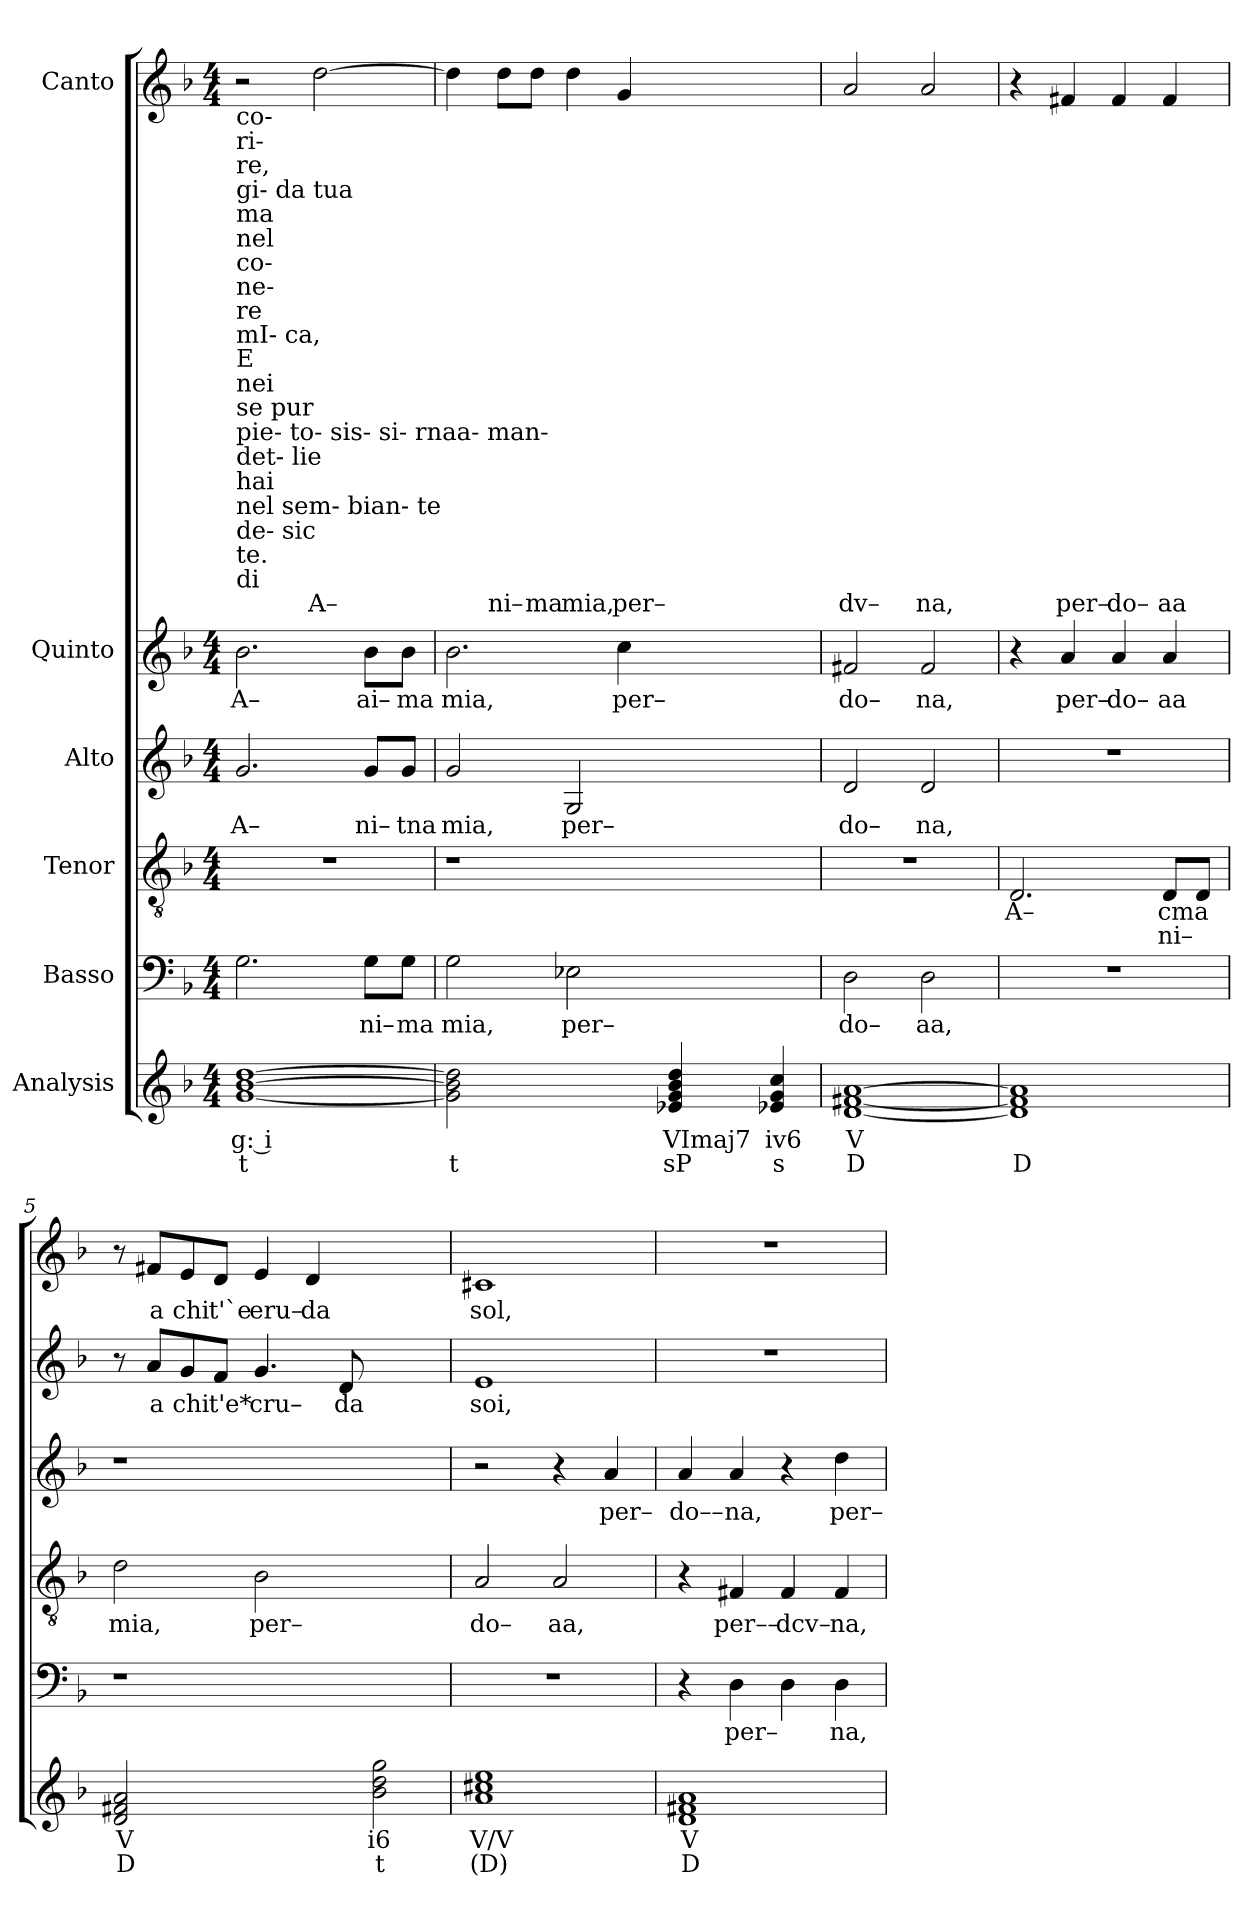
**kern	**text	**text	**kern	**text	**kern	**text	**text	**kern	**text	**kern	**text	**kern	**text
*part6	*part6	*part6	*part5	*part5	*part4	*part4	*part4	*part3	*part3	*part2	*part2	*part1	*part1
*staff6	*staff6	*staff6	*staff5	*staff5	*staff4	*staff4	*staff4	*staff3	*staff3	*staff2	*staff2	*staff1	*staff1
*I"Analysis	*	*	*I"Basso	*	*I"Tenor	*	*	*I"Alto	*	*I"Quinto	*	*I"Canto	*
*	*	*	*clefF4	*	*clefGv2	*	*	*clefG2	*	*clefG2	*	*clefG2	*
*k[b-]	*	*	*k[b-]	*	*k[b-]	*	*	*k[b-]	*	*k[b-]	*	*k[b-]	*
*	*	*	*F:	*	*F:	*	*	*F:	*	*F:	*	*F:	*
*M4/4	*	*	*M4/4	*	*M4/4	*	*	*M4/4	*	*M4/4	*	*M4/4	*
*MM120	*	*	*MM120	*	*MM120	*	*	*MM120	*	*MM120	*	*MM120	*
=1	=1	=1	=1	=1	=1	=1	=1	=1	=1	=1	=1	=1	=1
!	!	!	!	!	!	!	!	!	!LO:LY:b	!	!	!	!
!	!	!	!	!	!	!	!	!	!	!	!	!LO:TX:b:t=co-	!
!	!	!	!	!	!	!	!	!	!	!	!	!LO:TX:b:t=ri-	!
!	!	!	!	!	!	!	!	!	!	!	!	!LO:TX:b:t=re,	!
!	!	!	!	!	!	!	!	!	!	!	!	!LO:TX:b:t=gi- da tua	!
!	!	!	!	!	!	!	!	!	!	!	!	!LO:TX:b:t=ma	!
!	!	!	!	!	!	!	!	!	!	!	!	!LO:TX:b:t=nel	!
!	!	!	!	!	!	!	!	!	!	!	!	!LO:TX:b:t=co-	!
!	!	!	!	!	!	!	!	!	!	!	!	!LO:TX:b:t=ne-	!
!	!	!	!	!	!	!	!	!	!	!	!	!LO:TX:b:t=re	!
!	!	!	!	!	!	!	!	!	!	!	!	!LO:TX:b:t=mI- ca,	!
!	!	!	!	!	!	!	!	!	!	!	!	!LO:TX:b:t=E	!
!	!	!	!	!	!	!	!	!	!	!	!	!LO:TX:b:t=nei	!
!	!	!	!	!	!	!	!	!	!	!	!	!LO:TX:b:t=se pur	!
!	!	!	!	!	!	!	!	!	!	!	!	!LO:TX:b:t=pie- to- sis- si- rnaa- man-	!
!	!	!	!	!	!	!	!	!	!	!	!	!LO:TX:b:t=det- lie	!
!	!	!	!	!	!	!	!	!	!	!	!	!LO:TX:b:t=hai	!
!	!	!	!	!	!	!	!	!	!	!	!	!LO:TX:b:t=nel sem- bian- te	!
!	!	!	!	!	!	!	!	!	!	!	!	!LO:TX:b:t=de- sic	!
!	!	!	!	!	!	!	!	!	!	!	!	!LO:TX:b:t=te.	!
!	!	!	!	!	!	!	!	!	!	!	!	!LO:TX:b:t=di	!
!	!	!	!	!	!	!	!	!	!	!	!LO:LY:b	!	!
[1g [1b- [1dd	g: i	t	2.G\	.	1r	.	.	2.g/	A–	2.b-\	A–	2r	.
!	!	!	!	!	!	!	!	!	!	!	!	!	!LO:LY:b
.	.	.	.	.	.	.	.	.	.	.	.	[2dd\	A–
!	!	!	!	!LO:LY:b	!	!	!	!	!	!	!	!	!
!	!	!	!	!	!	!	!	!	!LO:LY:b	!	!	!	!
!	!	!	!	!	!	!	!	!	!	!	!LO:LY:b	!	!
.	.	.	8G\L	ni–	.	.	.	8g/L	ni–	8b-\L	ai–	.	.
!	!	!	!	!LO:LY:b	!	!	!	!	!	!	!	!	!
!	!	!	!	!	!	!	!	!	!LO:LY:b	!	!	!	!
!	!	!	!	!	!	!	!	!	!	!	!LO:LY:b	!	!
.	.	.	8G\J	ma	.	.	.	8g/J	tna	8b-\J	ma	.	.
=2	=2	=2	=2	=2	=2	=2	=2	=2	=2	=2	=2	=2	=2
!	!	!	!	!LO:LY:b	!	!	!	!	!	!	!	!	!
!	!	!	!	!	!	!	!	!	!LO:LY:b	!	!	!	!
!	!	!	!	!	!	!	!	!	!	!	!LO:LY:b	!	!
2g] 2b-] 2dd]	.	t	2G\	mia,	1r	.	.	2g/	mia,	2.b-\	mia,	4dd\]	.
!	!	!	!	!	!	!	!	!	!	!	!	!	!LO:LY:b
.	.	.	.	.	.	.	.	.	.	.	.	8dd\L	ni–
!	!	!	!	!	!	!	!	!	!	!	!	!	!LO:LY:b
.	.	.	.	.	.	.	.	.	.	.	.	8dd\J	ma
!	!	!	!	!LO:LY:b	!	!	!	!	!	!	!	!	!
!	!	!	!	!	!	!	!	!	!LO:LY:b	!	!	!	!
!	!	!	!	!	!	!	!	!	!	!	!	!	!LO:LY:b
2ryy	.	.	2E-X\	per–	.	.	.	2G/	per–	.	.	4dd\	mia,
!	!	!	!	!	!	!	!	!	!	!	!LO:LY:b	!	!
!	!	!	!	!	!	!	!	!	!	!	!	!	!LO:LY:b
.	.	.	.	.	.	.	.	.	.	4cc\	per–	4g/	per–
4e-X 4g 4b- 4dd	VImaj7	sP	2.ryy	.	2.ryy	.	.	2.ryy	.	2.ryy	.	2.ryy	.
4ryy	.	.	.	.	.	.	.	.	.	.	.	.	.
4e-X 4g 4cc	iv6	s	.	.	.	.	.	.	.	.	.	.	.
=3	=3	=3	=3	=3	=3	=3	=3	=3	=3	=3	=3	=3	=3
!	!	!	!	!LO:LY:b	!	!	!	!	!	!	!	!	!
!	!	!	!	!	!	!	!	!	!LO:LY:b	!	!	!	!
!	!	!	!	!	!	!	!	!	!	!	!LO:LY:b	!	!
!	!	!	!	!	!	!	!	!	!	!	!	!	!LO:LY:b
[1d [1f#X [1a	V	D	2D\	do–	1r	.	.	2d/	do–	2f#X/	do–	2a/	dv–
!	!	!	!	!LO:LY:b	!	!	!	!	!	!	!	!	!
!	!	!	!	!	!	!	!	!	!LO:LY:b	!	!	!	!
!	!	!	!	!	!	!	!	!	!	!	!LO:LY:b	!	!
!	!	!	!	!	!	!	!	!	!	!	!	!	!LO:LY:b
.	.	.	2D\	aa,	.	.	.	2d/	na,	2f#/	na,	2a/	na,
=4	=4	=4	=4	=4	=4	=4	=4	=4	=4	=4	=4	=4	=4
!	!	!	!	!	!	!LO:LY:b	!	!	!	!	!	!	!
1d] 1f#] 1a]	.	D	1r	.	2.D/	A–	.	1r	.	4r	.	4r	.
!	!	!	!	!	!	!	!	!	!	!	!LO:LY:b	!	!
!	!	!	!	!	!	!	!	!	!	!	!	!	!LO:LY:b
.	.	.	.	.	.	.	.	.	.	4a/	per–	4f#X/	per–
!	!	!	!	!	!	!	!	!	!	!	!LO:LY:b	!	!
!	!	!	!	!	!	!	!	!	!	!	!	!	!LO:LY:b
.	.	.	.	.	.	.	.	.	.	4a/	do–	4f#/	do–
!	!	!	!	!	!	!LO:LY:b	!LO:LY:b	!	!	!	!	!	!
!	!	!	!	!	!	!	!	!	!	!	!LO:LY:b	!	!
!	!	!	!	!	!	!	!	!	!	!	!	!	!LO:LY:b
.	.	.	.	.	8D/L	cma	ni–	.	.	4a/	aa	4f#/	aa
.	.	.	.	.	8D/J	.	.	.	.	.	.	.	.
=5	=5	=5	=5	=5	=5	=5	=5	=5	=5	=5	=5	=5	=5
!	!	!	!	!	!	!LO:LY:b	!	!	!	!	!	!	!
2d 2f#X 2a	V	D	1r	.	2d\	mia,	.	1r	.	8r	.	8r	.
!	!	!	!	!	!	!	!	!	!	!	!LO:LY:b	!	!
!	!	!	!	!	!	!	!	!	!	!	!	!	!LO:LY:b
.	.	.	.	.	.	.	.	.	.	8a/L	a	8f#X/L	a
!	!	!	!	!	!	!	!	!	!	!	!LO:LY:b	!	!
!	!	!	!	!	!	!	!	!	!	!	!	!	!LO:LY:b
.	.	.	.	.	.	.	.	.	.	8g/	chi	8e/	chi
!	!	!	!	!	!	!	!	!	!	!	!LO:LY:b	!	!
!	!	!	!	!	!	!	!	!	!	!	!	!	!LO:LY:b
.	.	.	.	.	.	.	.	.	.	8f/J	t'e*	8d/J	t'`e
!	!	!	!	!	!	!LO:LY:b	!	!	!	!	!	!	!
!	!	!	!	!	!	!	!	!	!	!	!LO:LY:b	!	!
!	!	!	!	!	!	!	!	!	!	!	!	!	!LO:LY:b
2ryy	.	.	.	.	2B-\	per–	.	.	.	4.g/	cru–	4e/	eru–
!	!	!	!	!	!	!	!	!	!	!	!	!	!LO:LY:b
.	.	.	.	.	.	.	.	.	.	.	.	4d/	da
!	!	!	!	!	!	!	!	!	!	!	!LO:LY:b	!	!
.	.	.	.	.	.	.	.	.	.	8d/	da	.	.
2b- 2dd 2gg	i6	t	2ryy	.	2ryy	.	.	2ryy	.	2ryy	.	2ryy	.
=6	=6	=6	=6	=6	=6	=6	=6	=6	=6	=6	=6	=6	=6
!	!	!	!	!	!	!LO:LY:b	!	!	!	!	!	!	!
!	!	!	!	!	!	!	!	!	!	!	!LO:LY:b	!	!
!	!	!	!	!	!	!	!	!	!	!	!	!	!LO:LY:b
1a 1cc#X 1ee	V/V	(D)	1r	.	2A/	do–	.	2r	.	1e	soi,	1c#X	sol,
!	!	!	!	!	!	!LO:LY:b	!	!	!	!	!	!	!
.	.	.	.	.	2A/	aa,	.	4r	.	.	.	.	.
!	!	!	!	!	!	!	!	!	!LO:LY:b	!	!	!	!
.	.	.	.	.	.	.	.	4a/	per–	.	.	.	.
=7	=7	=7	=7	=7	=7	=7	=7	=7	=7	=7	=7	=7	=7
!	!	!	!	!	!	!	!	!	!LO:LY:b	!	!	!	!
1d 1f#X 1a	V	D	4r	.	4r	.	.	4a/	do––	1r	.	1r	.
!	!	!	!	!LO:LY:b	!	!	!	!	!	!	!	!	!
!	!	!	!	!	!	!LO:LY:b	!	!	!	!	!	!	!
!	!	!	!	!	!	!	!	!	!LO:LY:b	!	!	!	!
.	.	.	4D\	per–	4F#X/	per––	.	4a/	na,	.	.	.	.
!	!	!	!	!	!	!LO:LY:b	!	!	!	!	!	!	!
.	.	.	4D\	.	4F#/	dcv–	.	4r	.	.	.	.	.
!	!	!	!	!LO:LY:b	!	!	!	!	!	!	!	!	!
!	!	!	!	!	!	!LO:LY:b	!	!	!	!	!	!	!
!	!	!	!	!	!	!	!	!	!LO:LY:b	!	!	!	!
.	.	.	4D\	na,	4F#/	na,	.	4dd\	per–	.	.	.	.
=	=	=	=	=	=	=	=	=	=	=	=	=	=
*-	*-	*-	*-	*-	*-	*-	*-	*-	*-	*-	*-	*-	*-
